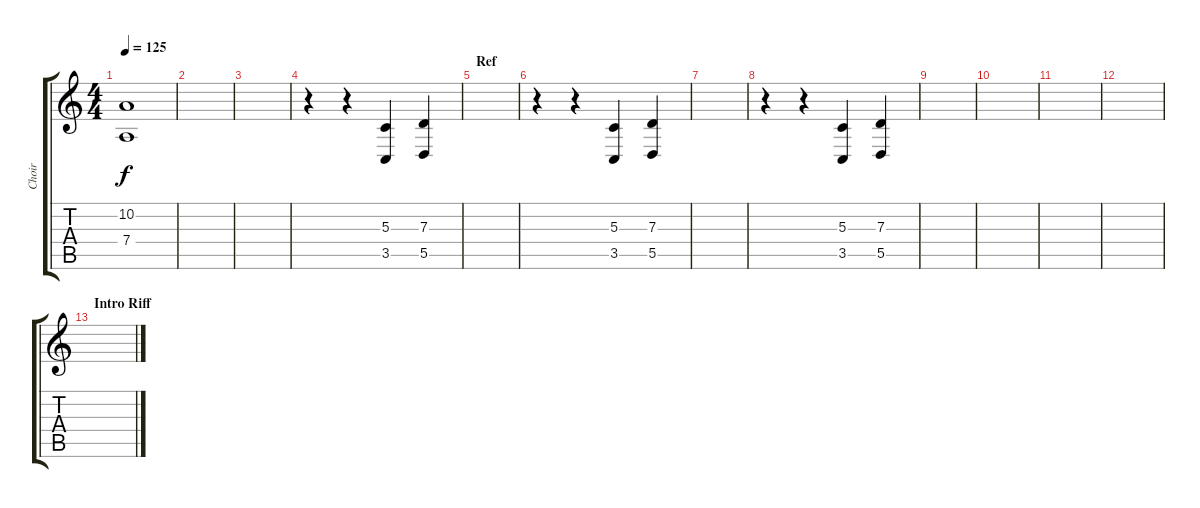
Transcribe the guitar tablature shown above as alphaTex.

\track ("Choir" "Choir") {instrument stringensemble1}
\staff {score tabs}
\tuning (E4 B3 G3 D3 A2 E2) {hide}
\ts (4 4)
\tempo 125
\clef g2
\ks c
(10.2 7.4).1{dy f} |
|
|
r.4 r.4 (5.3 3.5).4 (7.3 5.5).4 |
\section ("" "Ref")
|
r.4 r.4 (5.3 3.5).4 (7.3 5.5).4 |
|
r.4 r.4 (5.3 3.5).4 (7.3 5.5).4 |
|
|
|
|
\section ("" "Intro Riff")
